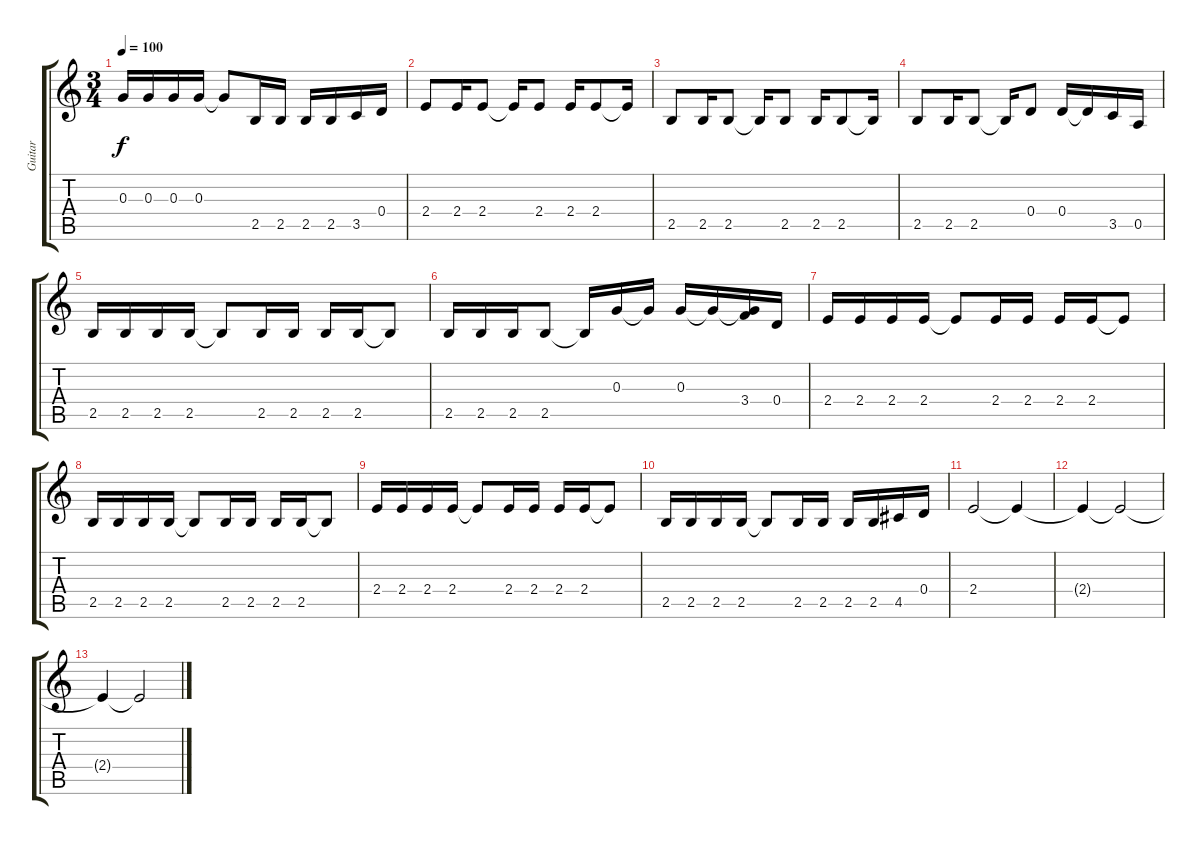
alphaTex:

\track ("Guitar" "Guitar") {instrument acousticguitarsteel}
\staff {score tabs}
\tuning (E4 B3 G3 D3 A2 E2) {hide}
\ts (3 4)
\tempo 100
\clef g2
\ks c
0.3.16{dy f} 0.3.16 0.3.16 0.3.16 0.3{t}.8 2.5.16 2.5.16 2.5.16 2.5.16 3.5.16 0.4.16 |
2.4.8 2.4.16 2.4.8 2.4{t}.16 2.4.8 2.4.16 2.4.8 2.4{t}.16 |
2.5.8 2.5.16 2.5.8 2.5{t}.16 2.5.8 2.5.16 2.5.8 2.5{t}.16 |
2.5.8 2.5.16 2.5.8 2.5{t}.16 0.4.8 0.4.16 0.4{t}.16 3.5.16 0.5.16 |
2.5.16 2.5.16 2.5.16 2.5.16 2.5{t}.8 2.5.16 2.5.16 2.5.16 2.5.16 2.5{t}.8 |
2.5.16 2.5.16 2.5.16 2.5.8 2.5{t}.16 0.3.16 0.3{t}.16 0.3.16 0.3{t}.16 (0.3{t} 3.4).16 0.4.16 |
2.4.16 2.4.16 2.4.16 2.4.16 2.4{t}.8 2.4.16 2.4.16 2.4.16 2.4.16 2.4{t}.8 |
2.5.16 2.5.16 2.5.16 2.5.16 2.5{t}.8 2.5.16 2.5.16 2.5.16 2.5.16 2.5{t}.8 |
2.4.16 2.4.16 2.4.16 2.4.16 2.4{t}.8 2.4.16 2.4.16 2.4.16 2.4.16 2.4{t}.8 |
2.5.16 2.5.16 2.5.16 2.5.16 2.5{t}.8 2.5.16 2.5.16 2.5.16 2.5.16 4.5.16 0.4.16 |
2.4.2 2.4{t}.4 |
2.4{t}.4 2.4{t}.2 |
2.4{t}.4 2.4{t}.2
